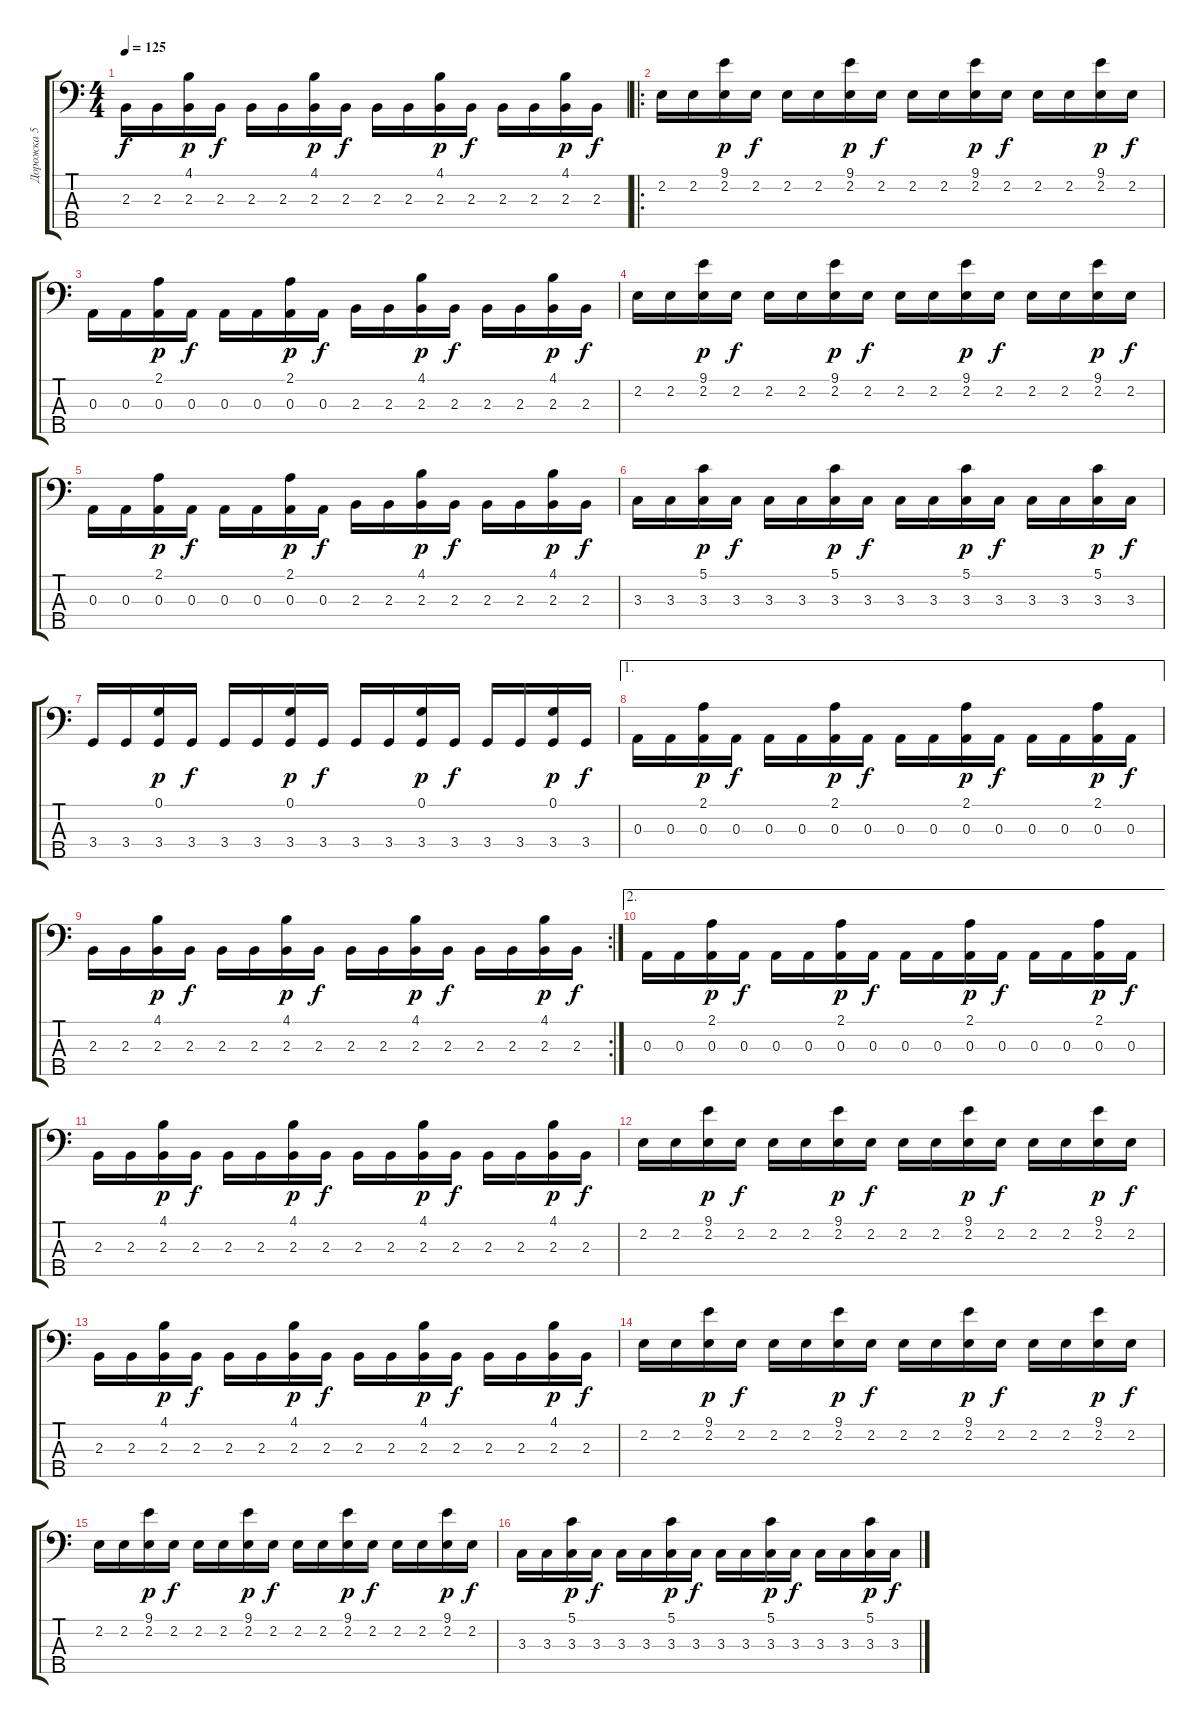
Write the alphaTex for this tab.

\track ("Дорожка 5" "Дорожка 5") {instrument synthbass2}
\staff {score tabs}
\tuning (G2 D2 A1 E1 B0) {hide}
\ts (4 4)
\tempo 125
\clef f4
\ks c
2.3.16{dy f} 2.3.16 (4.1 2.3).16{dy p} 2.3.16{dy f} 2.3.16 2.3.16 (4.1 2.3).16{dy p} 2.3.16{dy f} 2.3.16 2.3.16 (4.1 2.3).16{dy p} 2.3.16{dy f} 2.3.16 2.3.16 (4.1 2.3).16{dy p} 2.3.16{dy f} |
\ro
2.2.16 2.2.16 (9.1 2.2).16{dy p} 2.2.16{dy f} 2.2.16 2.2.16 (9.1 2.2).16{dy p} 2.2.16{dy f} 2.2.16 2.2.16 (9.1 2.2).16{dy p} 2.2.16{dy f} 2.2.16 2.2.16 (9.1 2.2).16{dy p} 2.2.16{dy f} |
0.3.16 0.3.16 (2.1 0.3).16{dy p} 0.3.16{dy f} 0.3.16 0.3.16 (2.1 0.3).16{dy p} 0.3.16{dy f} 2.3.16 2.3.16 (4.1 2.3).16{dy p} 2.3.16{dy f} 2.3.16 2.3.16 (4.1 2.3).16{dy p} 2.3.16{dy f} |
2.2.16 2.2.16 (9.1 2.2).16{dy p} 2.2.16{dy f} 2.2.16 2.2.16 (9.1 2.2).16{dy p} 2.2.16{dy f} 2.2.16 2.2.16 (9.1 2.2).16{dy p} 2.2.16{dy f} 2.2.16 2.2.16 (9.1 2.2).16{dy p} 2.2.16{dy f} |
0.3.16 0.3.16 (2.1 0.3).16{dy p} 0.3.16{dy f} 0.3.16 0.3.16 (2.1 0.3).16{dy p} 0.3.16{dy f} 2.3.16 2.3.16 (4.1 2.3).16{dy p} 2.3.16{dy f} 2.3.16 2.3.16 (4.1 2.3).16{dy p} 2.3.16{dy f} |
3.3.16 3.3.16 (5.1 3.3).16{dy p} 3.3.16{dy f} 3.3.16 3.3.16 (5.1 3.3).16{dy p} 3.3.16{dy f} 3.3.16 3.3.16 (5.1 3.3).16{dy p} 3.3.16{dy f} 3.3.16 3.3.16 (5.1 3.3).16{dy p} 3.3.16{dy f} |
3.4.16 3.4.16 (0.1 3.4).16{dy p} 3.4.16{dy f} 3.4.16 3.4.16 (0.1 3.4).16{dy p} 3.4.16{dy f} 3.4.16 3.4.16 (0.1 3.4).16{dy p} 3.4.16{dy f} 3.4.16 3.4.16 (0.1 3.4).16{dy p} 3.4.16{dy f} |
\ae 1
0.3.16 0.3.16 (2.1 0.3).16{dy p} 0.3.16{dy f} 0.3.16 0.3.16 (2.1 0.3).16{dy p} 0.3.16{dy f} 0.3.16 0.3.16 (2.1 0.3).16{dy p} 0.3.16{dy f} 0.3.16 0.3.16 (2.1 0.3).16{dy p} 0.3.16{dy f} |
\rc 2
2.3.16 2.3.16 (4.1 2.3).16{dy p} 2.3.16{dy f} 2.3.16 2.3.16 (4.1 2.3).16{dy p} 2.3.16{dy f} 2.3.16 2.3.16 (4.1 2.3).16{dy p} 2.3.16{dy f} 2.3.16 2.3.16 (4.1 2.3).16{dy p} 2.3.16{dy f} |
\ae 2
0.3.16 0.3.16 (2.1 0.3).16{dy p} 0.3.16{dy f} 0.3.16 0.3.16 (2.1 0.3).16{dy p} 0.3.16{dy f} 0.3.16 0.3.16 (2.1 0.3).16{dy p} 0.3.16{dy f} 0.3.16 0.3.16 (2.1 0.3).16{dy p} 0.3.16{dy f} |
2.3.16 2.3.16 (4.1 2.3).16{dy p} 2.3.16{dy f} 2.3.16 2.3.16 (4.1 2.3).16{dy p} 2.3.16{dy f} 2.3.16 2.3.16 (4.1 2.3).16{dy p} 2.3.16{dy f} 2.3.16 2.3.16 (4.1 2.3).16{dy p} 2.3.16{dy f} |
2.2.16 2.2.16 (9.1 2.2).16{dy p} 2.2.16{dy f} 2.2.16 2.2.16 (9.1 2.2).16{dy p} 2.2.16{dy f} 2.2.16 2.2.16 (9.1 2.2).16{dy p} 2.2.16{dy f} 2.2.16 2.2.16 (9.1 2.2).16{dy p} 2.2.16{dy f} |
2.3.16 2.3.16 (4.1 2.3).16{dy p} 2.3.16{dy f} 2.3.16 2.3.16 (4.1 2.3).16{dy p} 2.3.16{dy f} 2.3.16 2.3.16 (4.1 2.3).16{dy p} 2.3.16{dy f} 2.3.16 2.3.16 (4.1 2.3).16{dy p} 2.3.16{dy f} |
2.2.16 2.2.16 (9.1 2.2).16{dy p} 2.2.16{dy f} 2.2.16 2.2.16 (9.1 2.2).16{dy p} 2.2.16{dy f} 2.2.16 2.2.16 (9.1 2.2).16{dy p} 2.2.16{dy f} 2.2.16 2.2.16 (9.1 2.2).16{dy p} 2.2.16{dy f} |
2.2.16 2.2.16 (9.1 2.2).16{dy p} 2.2.16{dy f} 2.2.16 2.2.16 (9.1 2.2).16{dy p} 2.2.16{dy f} 2.2.16 2.2.16 (9.1 2.2).16{dy p} 2.2.16{dy f} 2.2.16 2.2.16 (9.1 2.2).16{dy p} 2.2.16{dy f} |
3.3.16 3.3.16 (5.1 3.3).16{dy p} 3.3.16{dy f} 3.3.16 3.3.16 (5.1 3.3).16{dy p} 3.3.16{dy f} 3.3.16 3.3.16 (5.1 3.3).16{dy p} 3.3.16{dy f} 3.3.16 3.3.16 (5.1 3.3).16{dy p} 3.3.16{dy f}
